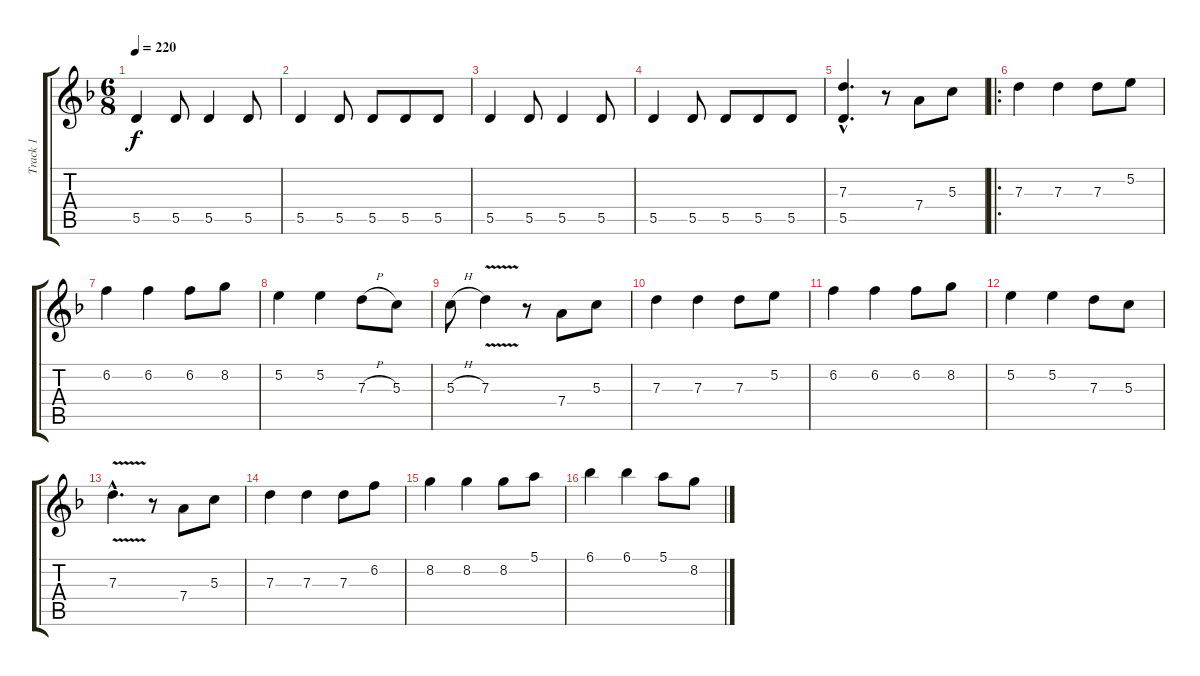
\track ("Track 1" "Track 1") {instrument acousticguitarsteel}
\staff {score tabs}
\tuning (E4 B3 G3 D3 A2 E2) {hide}
\ts (6 8)
\tempo 220
\clef g2
\ks f
5.5.4{dy f instrument acousticguitarsteel} 5.5.8 5.5.4 5.5.8 |
5.5.4 5.5.8 5.5.8 5.5.8 5.5.8 |
5.5.4 5.5.8 5.5.4 5.5.8 |
5.5.4 5.5.8 5.5.8 5.5.8 5.5.8 |
(7.3{hac} 5.5{hac}).4{d} r.8 7.4.8 5.3.8 |
\ro
7.3.4 7.3.4 7.3.8 5.2.8 |
6.2.4 6.2.4 6.2.8 8.2.8 |
5.2.4 5.2.4 7.3{h}.8 5.3.8 |
5.3{h}.8 7.3{v}.4 r.8 7.4.8 5.3.8 |
7.3.4 7.3.4 7.3.8 5.2.8 |
6.2.4 6.2.4 6.2.8 8.2.8 |
5.2.4 5.2.4 7.3.8 5.3.8 |
7.3{v hac}.4{d} r.8 7.4.8 5.3.8 |
7.3.4 7.3.4 7.3.8 6.2.8 |
8.2.4 8.2.4 8.2.8 5.1.8 |
6.1.4 6.1.4 5.1.8 8.2.8
